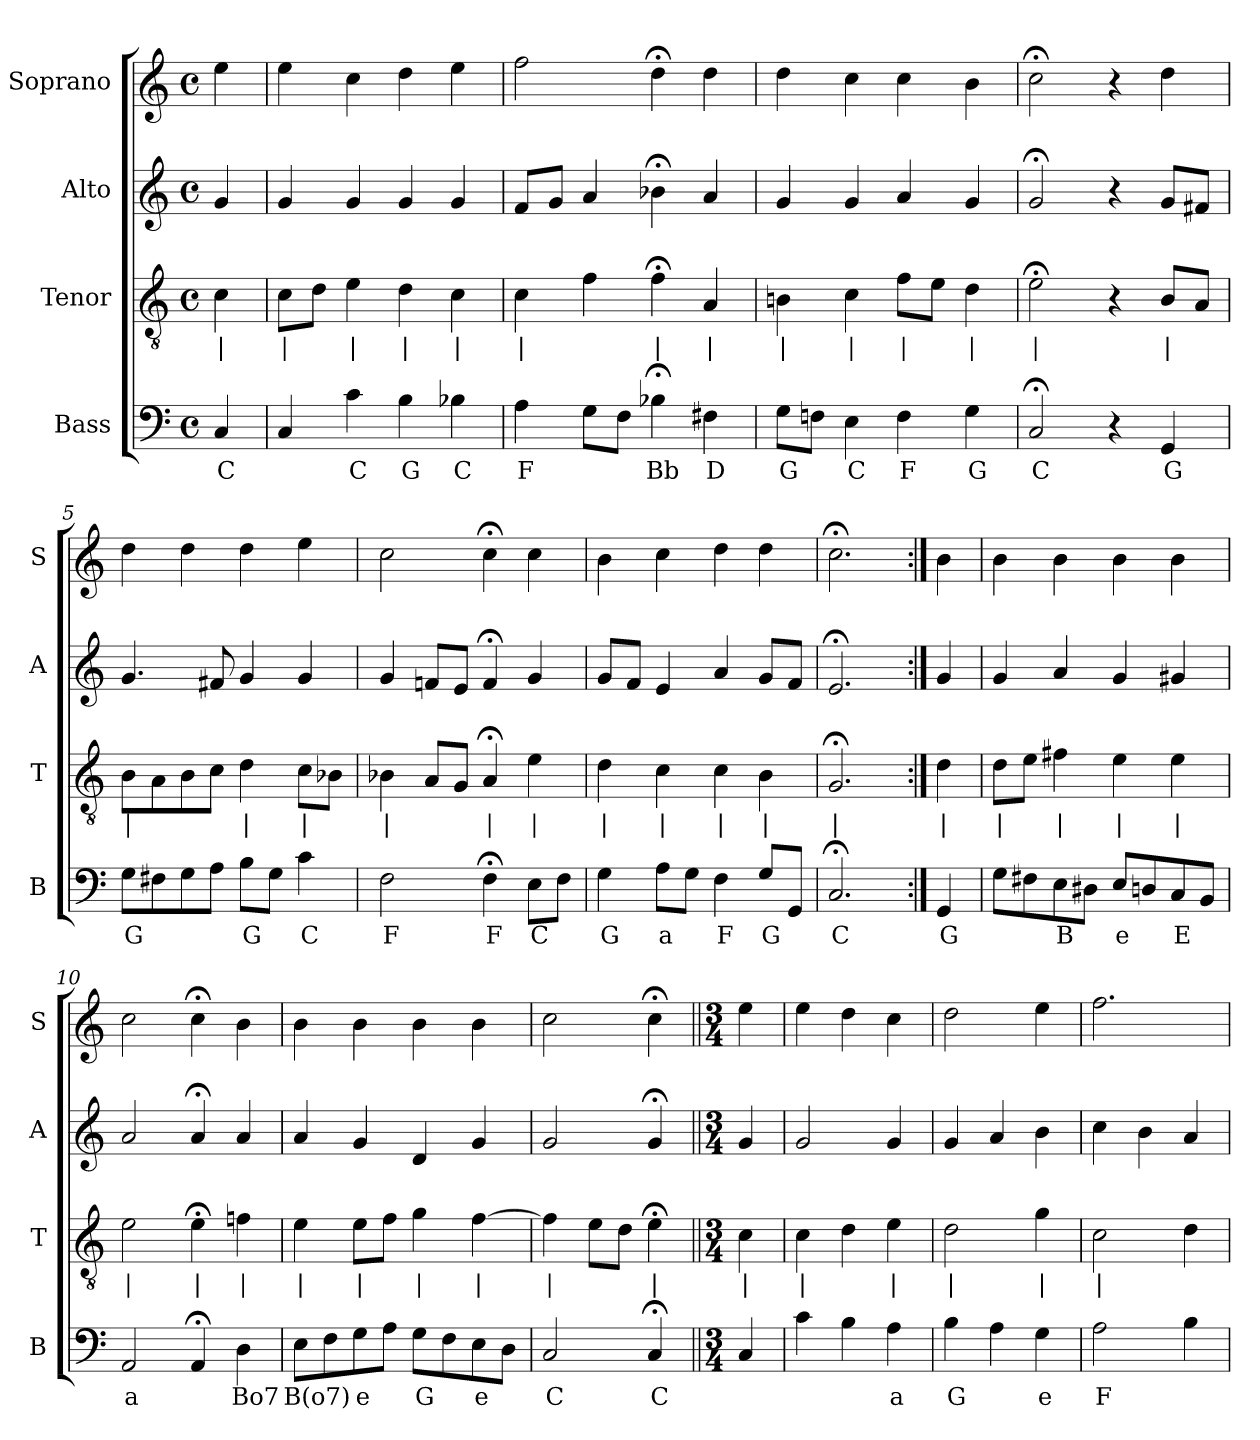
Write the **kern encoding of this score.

**kern	**text	**kern	**text	**kern	**kern
*part4	*part4	*part3	*part3	*part2	*part1
*staff4	*staff4	*staff3	*staff3	*staff2	*staff1
*I"Bass	*	*I"Tenor	*	*I"Alto	*I"Soprano
*I'B	*	*I'T	*	*I'A	*I'S
*clefF4	*	*clefGv2	*	*clefG2	*clefG2
*k[]	*	*k[]	*	*k[]	*k[]
*C:	*	*C:	*	*C:	*C:
*M4/4	*	*M4/4	*	*M4/4	*M4/4
*met(c)	*	*met(c)	*	*met(c)	*met(c)
*MM100	*	*MM100	*	*MM100	*MM100
=	=	=	=	=	=
4C	C	4c	|	4g	4ee
=1	=1	=1	=1	=1	=1
4C	.	8cL	|	4g	4ee
.	.	8dJ	.	.	.
4c	C	4e	|	4g	4cc
4B	G	4d	|	4g	4dd
4B-X	C	4c	|	4g	4ee
=2	=2	=2	=2	=2	=2
4A	F	4c	|	8fL	2ff
.	.	.	.	8gJ	.
8GL	.	4f	.	4a	.
8FJ	.	.	.	.	.
4B-X;<	Bb	4f;<	|	4b-X;<	4dd;<
4F#X	D	4A	|	4a	4dd
=3	=3	=3	=3	=3	=3
8GL	G	4Bn	|	4g	4dd
8FnJ	.	.	.	.	.
4E	C	4c	|	4g	4cc
4F	F	8fL	|	4a	4cc
.	.	8eJ	.	.	.
4G	G	4d	|	4g	4b
=4	=4	=4	=4	=4	=4
2C;<	C	2e;<	|	2g;<	2cc;<
4r	.	4r	.	4r	4r
4GG	G	8BL	|	8gL	4dd
.	.	8AJ	.	8f#XJ	.
=5	=5	=5	=5	=5	=5
8GL	G	8BL	|	4.g	4dd
8F#X	.	8A	.	.	.
8G	.	8B	.	.	4dd
8AJ	.	8cJ	.	8f#X	.
8BL	G	4d	|	4g	4dd
8GJ	.	.	.	.	.
4c	C	8cL	|	4g	4ee
.	.	8B-XJ	.	.	.
=6	=6	=6	=6	=6	=6
2F	F	4B-X	|	4g	2cc
.	.	8AL	.	8fnL	.
.	.	8GJ	.	8eJ	.
4F;<	F	4A;<	|	4f;<	4cc;<
8EL	C	4e	|	4g	4cc
8FJ	.	.	.	.	.
=7	=7	=7	=7	=7	=7
4G	G	4d	|	8gL	4b
.	.	.	.	8fJ	.
8AL	a	4c	|	4e	4cc
8GJ	.	.	.	.	.
4F	F	4c	|	4a	4dd
8GL	G	4B	|	8gL	4dd
8GGJ	.	.	.	8fJ	.
=8	=8	=8	=8	=8	=8
2.C;<	C	2.G;<	|	2.e;<	2.cc;<
=:|!	=:|!	=:|!	=:|!	=:|!	=:|!
4GG	G	4d	|	4g	4b
=9	=9	=9	=9	=9	=9
8GL	.	8dL	|	4g	4b
8F#X	.	8eJ	.	.	.
8E	B	4f#X	|	4a	4b
8D#XJ	.	.	.	.	.
8EL	e	4e	|	4g	4b
8Dn	.	.	.	.	.
8C	E	4e	|	4g#X	4b
8BBJ	.	.	.	.	.
=10	=10	=10	=10	=10	=10
2AA	a	2e	|	2a	2cc
4AA;<	.	4e;<	|	4a;<	4cc;<
4D	Bo7	4fn	|	4a	4b
=11	=11	=11	=11	=11	=11
8EL	B(o7)	4e	|	4a	4b
8F	.	.	.	.	.
8G	e	8eL	|	4g	4b
8AJ	.	8fJ	.	.	.
8GL	G	4g	|	4d	4b
8F	.	.	.	.	.
8E	e	[4f	|	4g	4b
8DJ	.	.	.	.	.
=12	=12	=12	=12	=12	=12
2C	C	4f]	|	2g	2cc
.	.	8eL	.	.	.
.	.	8dJ	.	.	.
4C;<	C	4e;<	|	4g;<	4cc;<
=||	=||	=||	=||	=||	=||
*M3/4	*	*M3/4	*	*M3/4	*M3/4
4C	.	4c	|	4g	4ee
=13	=13	=13	=13	=13	=13
4c	.	4c	|	2g	4ee
4B	.	4d	.	.	4dd
4A	a	4e	|	4g	4cc
=14	=14	=14	=14	=14	=14
4B	G	2d	|	4g	2dd
4A	.	.	.	4a	.
4G	e	4g	|	4b	4ee
=15	=15	=15	=15	=15	=15
2A	F	2c	|	4cc	2.ff
.	.	.	.	4b	.
4B	.	4d	.	4a	.
=	=	=	=	=	=
*-	*-	*-	*-	*-	*-
